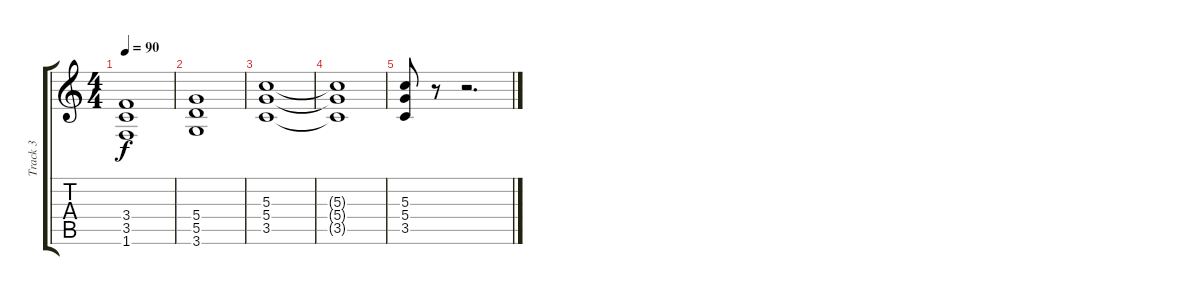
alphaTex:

\track ("Track 3" "Track 3") {instrument distortionguitar}
\staff {score tabs}
\tuning (E4 B3 G3 D3 A2 E2) {hide}
\ts (4 4)
\tempo 90
\clef g2
\ks c
(3.4 3.5 1.6).1{dy f} |
(5.4 5.5 3.6).1 |
(5.3 5.4 3.5).1 |
(5.3{t} 5.4{t} 3.5{t}).1 |
(5.3 5.4 3.5).8 r.8 r.2{d}
